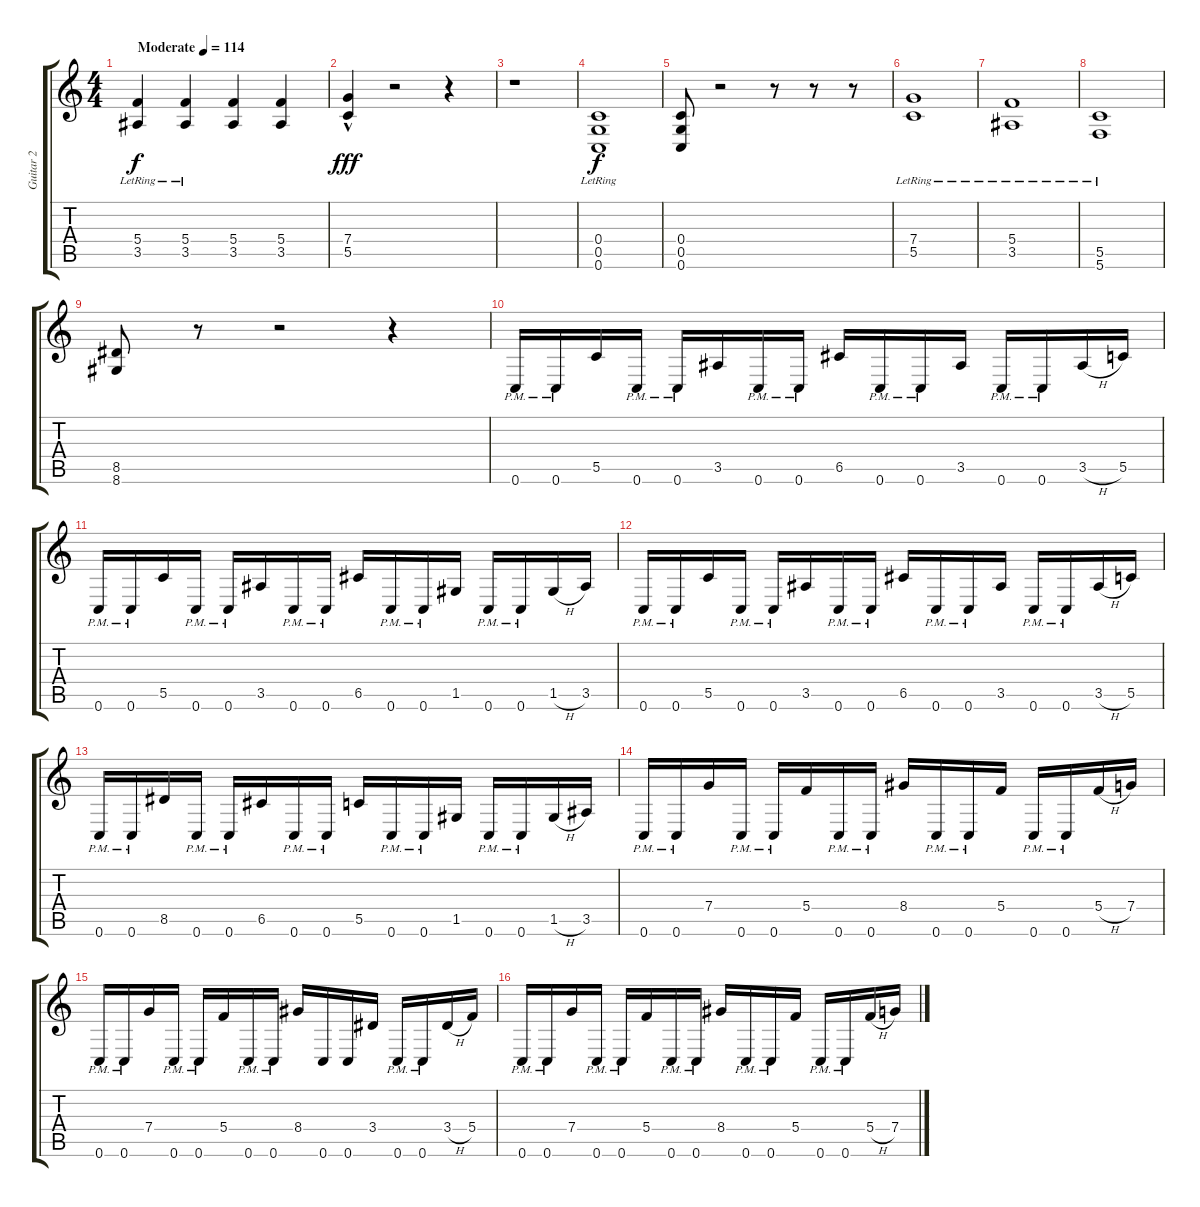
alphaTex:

\track ("Guitar 2" "Guitar 2") {instrument distortionguitar bank 255}
\staff {score tabs}
\tuning (E4 C4 G3 C3 G2 C2) {hide}
\ts (4 4)
\tempo (114 "Moderate")
\clef g2
\ks c
(5.4{lr} 3.5{lr}).4{dy f instrument distortionguitar} (5.4{lr} 3.5{lr}).4 (5.4 3.5).4 (5.4 3.5).4 |
(7.4{hac} 5.5{hac}).4{dy fff} r.2 r.4 |
r.1 |
(0.4 0.5{lr} 0.6{lr}).1{dy f} |
(0.4 0.5 0.6).8 r.2 r.8 r.8 r.8 |
(7.4{lr} 5.5{lr}).1 |
(5.4{lr} 3.5{lr}).1 |
(5.5{lr} 5.6{lr}).1 |
(8.5 8.6).8 r.8 r.2 r.4 |
0.6{pm}.16 0.6{pm}.16 5.5.16 0.6{pm}.16 0.6{pm}.16 3.5.16 0.6{pm}.16 0.6{pm}.16 6.5.16 0.6{pm}.16 0.6{pm}.16 3.5.16 0.6{pm}.16 0.6{pm}.16 3.5{h}.16 5.5.16 |
0.6{pm}.16 0.6{pm}.16 5.5.16 0.6{pm}.16 0.6{pm}.16 3.5.16 0.6{pm}.16 0.6{pm}.16 6.5.16 0.6{pm}.16 0.6{pm}.16 1.5.16 0.6{pm}.16 0.6{pm}.16 1.5{h}.16 3.5.16 |
0.6{pm}.16 0.6{pm}.16 5.5.16 0.6{pm}.16 0.6{pm}.16 3.5.16 0.6{pm}.16 0.6{pm}.16 6.5.16 0.6{pm}.16 0.6{pm}.16 3.5.16 0.6{pm}.16 0.6{pm}.16 3.5{h}.16 5.5.16 |
0.6{pm}.16 0.6{pm}.16 8.5.16 0.6{pm}.16 0.6{pm}.16 6.5.16 0.6{pm}.16 0.6{pm}.16 5.5.16 0.6{pm}.16 0.6{pm}.16 1.5.16 0.6{pm}.16 0.6{pm}.16 1.5{h}.16 3.5.16 |
0.6{pm}.16 0.6{pm}.16 7.4.16 0.6{pm}.16 0.6{pm}.16 5.4.16 0.6{pm}.16 0.6{pm}.16 8.4.16 0.6{pm}.16 0.6{pm}.16 5.4.16 0.6{pm}.16 0.6{pm}.16 5.4{h}.16 7.4.16 |
0.6{pm}.16 0.6{pm}.16 7.4.16 0.6{pm}.16 0.6{pm}.16 5.4.16 0.6{pm}.16 0.6{pm}.16 8.4.16 0.6.16 0.6.16 3.4.16 0.6{pm}.16 0.6{pm}.16 3.4{h}.16 5.4.16 |
0.6{pm}.16 0.6{pm}.16 7.4.16 0.6{pm}.16 0.6{pm}.16 5.4.16 0.6{pm}.16 0.6{pm}.16 8.4.16 0.6{pm}.16 0.6{pm}.16 5.4.16 0.6{pm}.16 0.6{pm}.16 5.4{h}.16 7.4.16
